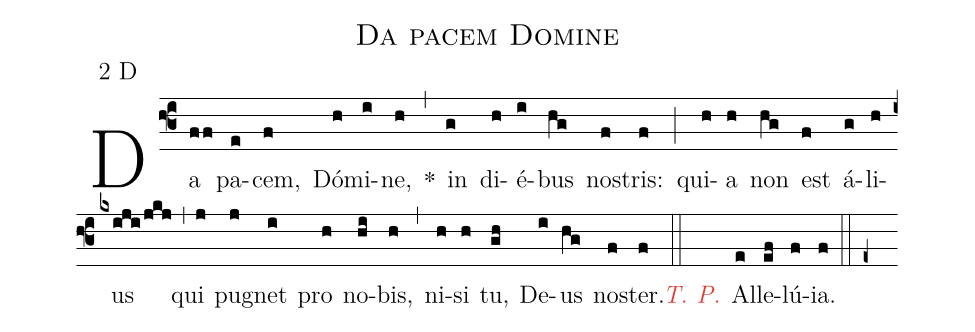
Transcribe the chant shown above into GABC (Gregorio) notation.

name: Da pacem Domine;
mode: 2;
mode-differentia: D;
%%
(f3)

Da(ff) pa(e)cem,(f) Dó(h)mi(i)ne,(h) *(,) in(g) di(h)é(i)bus(hg) nos(f)tris:(f) (;) qui(h)a(h) non(hg) est(f) á(g)li(h)us(kxiji/jkj) (,) qui(j) pu(j)gnet(i) pro(h) no(hi)bis,(h) (,) ni(h)si(h) tu,(gh) De(i)us(hg) nos(f)ter.(f)

(::)

<nlba><c><i>T. P.</i></c>() Al</nlba>(e)le(ef)lú(f)ia.(f)

(::)

(e+)
